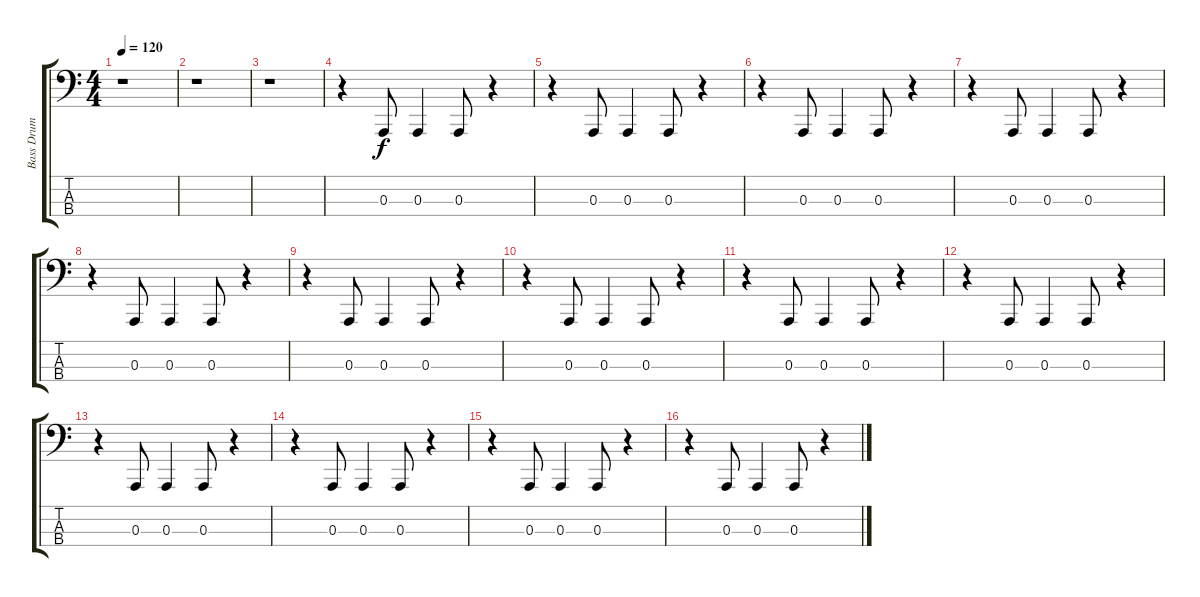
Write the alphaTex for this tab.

\track ("Bass Drum" "Bass Drum") {instrument acousticgrandpiano}
\staff {score tabs}
\tuning (G2 D2 A1 E1) {hide}
\ts (4 4)
\tempo 120
\clef f4
\ks c
r.1{dy f} |
r.1 |
r.1 |
r.4 0.3.8 0.3.4 0.3.8 r.4 |
r.4 0.3.8 0.3.4 0.3.8 r.4 |
r.4 0.3.8 0.3.4 0.3.8 r.4 |
r.4 0.3.8 0.3.4 0.3.8 r.4 |
r.4 0.3.8 0.3.4 0.3.8 r.4 |
r.4 0.3.8 0.3.4 0.3.8 r.4 |
r.4 0.3.8 0.3.4 0.3.8 r.4 |
r.4 0.3.8 0.3.4 0.3.8 r.4 |
r.4 0.3.8 0.3.4 0.3.8 r.4 |
r.4 0.3.8 0.3.4 0.3.8 r.4 |
r.4 0.3.8 0.3.4 0.3.8 r.4 |
r.4 0.3.8 0.3.4 0.3.8 r.4 |
r.4 0.3.8 0.3.4 0.3.8 r.4
